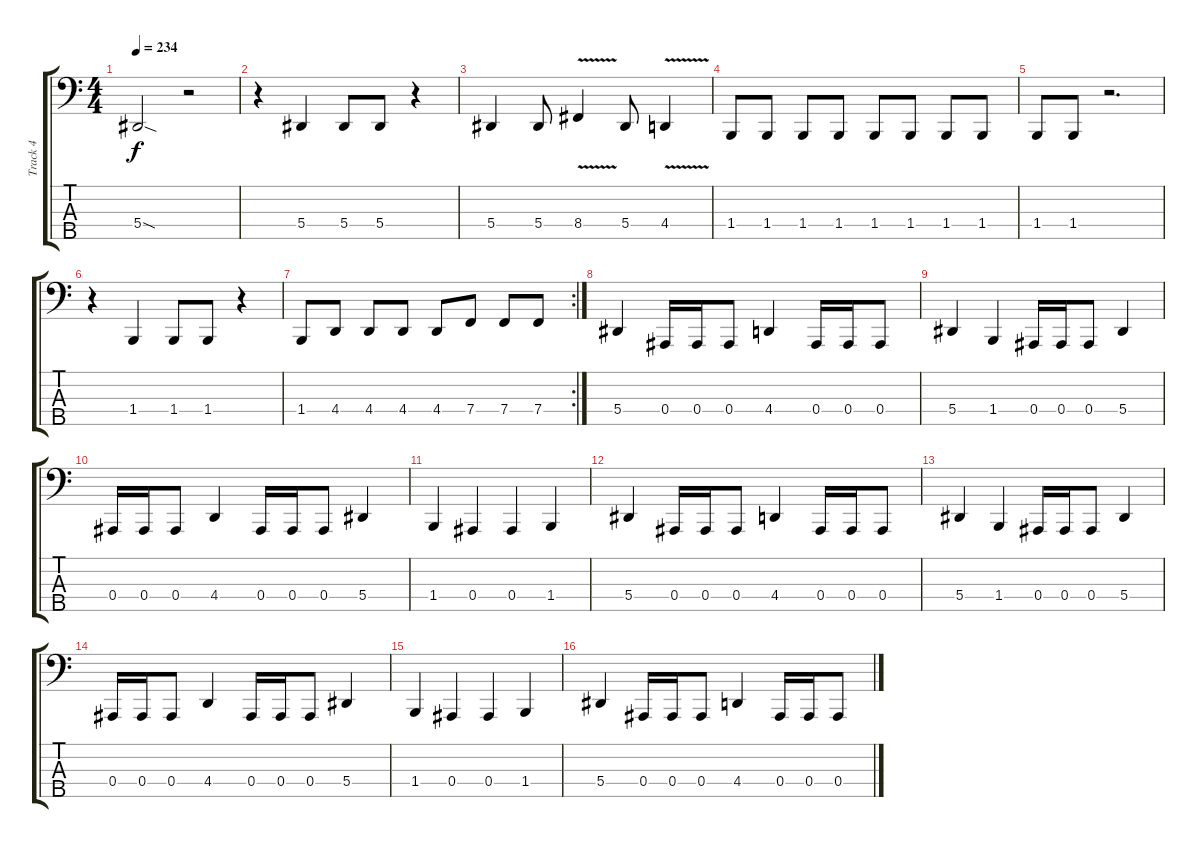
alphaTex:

\track ("Track 4" "Track 4") {instrument electricbassfinger}
\staff {score tabs}
\tuning (Eb2 Bb1 F1 Bb0 G0) {hide}
\ts (4 4)
\tempo 234
\clef f4
\ks c
5.4{sod}.2{dy f} r.2 |
r.4 5.4.4 5.4.8 5.4.8 r.4 |
5.4.4 5.4.8 8.4{v}.4 5.4.8 4.4{v}.4 |
1.4.8 1.4.8 1.4.8 1.4.8 1.4.8 1.4.8 1.4.8 1.4.8 |
1.4.8 1.4.8 r.2{d} |
r.4 1.4.4 1.4.8 1.4.8 r.4 |
\rc 2
1.4.8 4.4.8 4.4.8 4.4.8 4.4.8 7.4.8 7.4.8 7.4.8 |
5.4.4 0.4.16 0.4.16 0.4.8 4.4.4 0.4.16 0.4.16 0.4.8 |
5.4.4 1.4.4 0.4.16 0.4.16 0.4.8 5.4.4 |
0.4.16 0.4.16 0.4.8 4.4.4 0.4.16 0.4.16 0.4.8 5.4.4 |
1.4.4 0.4.4 0.4.4 1.4.4 |
5.4.4 0.4.16 0.4.16 0.4.8 4.4.4 0.4.16 0.4.16 0.4.8 |
5.4.4 1.4.4 0.4.16 0.4.16 0.4.8 5.4.4 |
0.4.16 0.4.16 0.4.8 4.4.4 0.4.16 0.4.16 0.4.8 5.4.4 |
1.4.4 0.4.4 0.4.4 1.4.4 |
5.4.4 0.4.16 0.4.16 0.4.8 4.4.4 0.4.16 0.4.16 0.4.8
